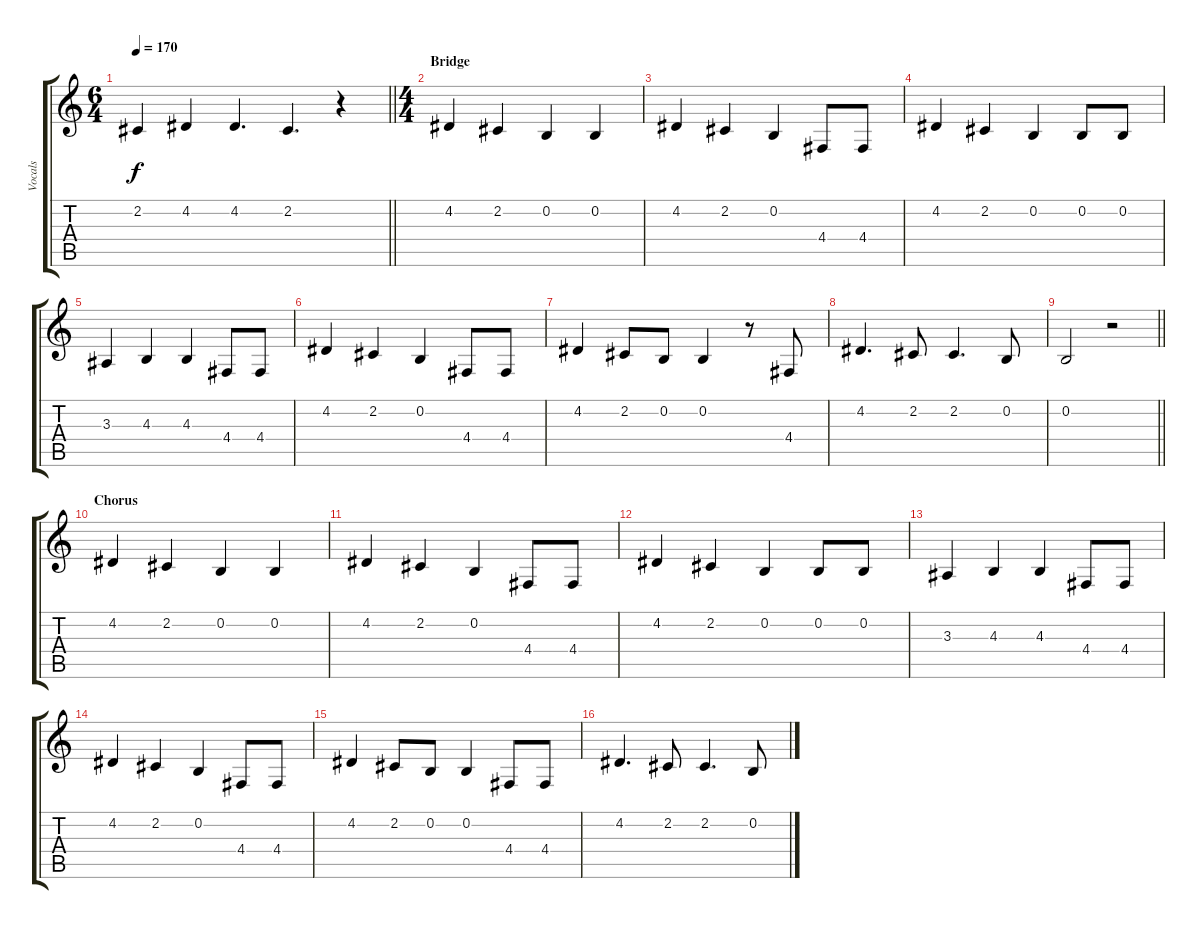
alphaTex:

\track ("Vocals" "Vocals") {instrument altosax}
\staff {score tabs}
\tuning (E4 B3 G3 D3 A2 E2) {hide}
\ts (6 4)
\tempo 170
\clef g2
\barLineRight lightlight
\ks c
2.2{t}.4{dy f} 4.2.4 4.2.4{d} 2.2.4{d} r.4 |
\ts (4 4)
\section ("" "Bridge")
4.2.4 2.2.4 0.2.4 0.2.4 |
4.2.4 2.2.4 0.2.4 4.4.8 4.4.8 |
4.2.4 2.2.4 0.2.4 0.2.8 0.2.8 |
3.3.4 4.3.4 4.3.4 4.4.8 4.4.8 |
4.2.4 2.2.4 0.2.4 4.4.8 4.4.8 |
4.2.4 2.2.8 0.2.8 0.2.4 r.8 4.4.8 |
4.2.4{d} 2.2.8 2.2.4{d} 0.2.8 |
\barLineRight lightlight
0.2.2 r.2 |
\section ("" "Chorus")
4.2.4 2.2.4 0.2.4 0.2.4 |
4.2.4 2.2.4 0.2.4 4.4.8 4.4.8 |
4.2.4 2.2.4 0.2.4 0.2.8 0.2.8 |
3.3.4 4.3.4 4.3.4 4.4.8 4.4.8 |
4.2.4 2.2.4 0.2.4 4.4.8 4.4.8 |
4.2.4 2.2.8 0.2.8 0.2.4 4.4.8 4.4.8 |
4.2.4{d} 2.2.8 2.2.4{d} 0.2.8
